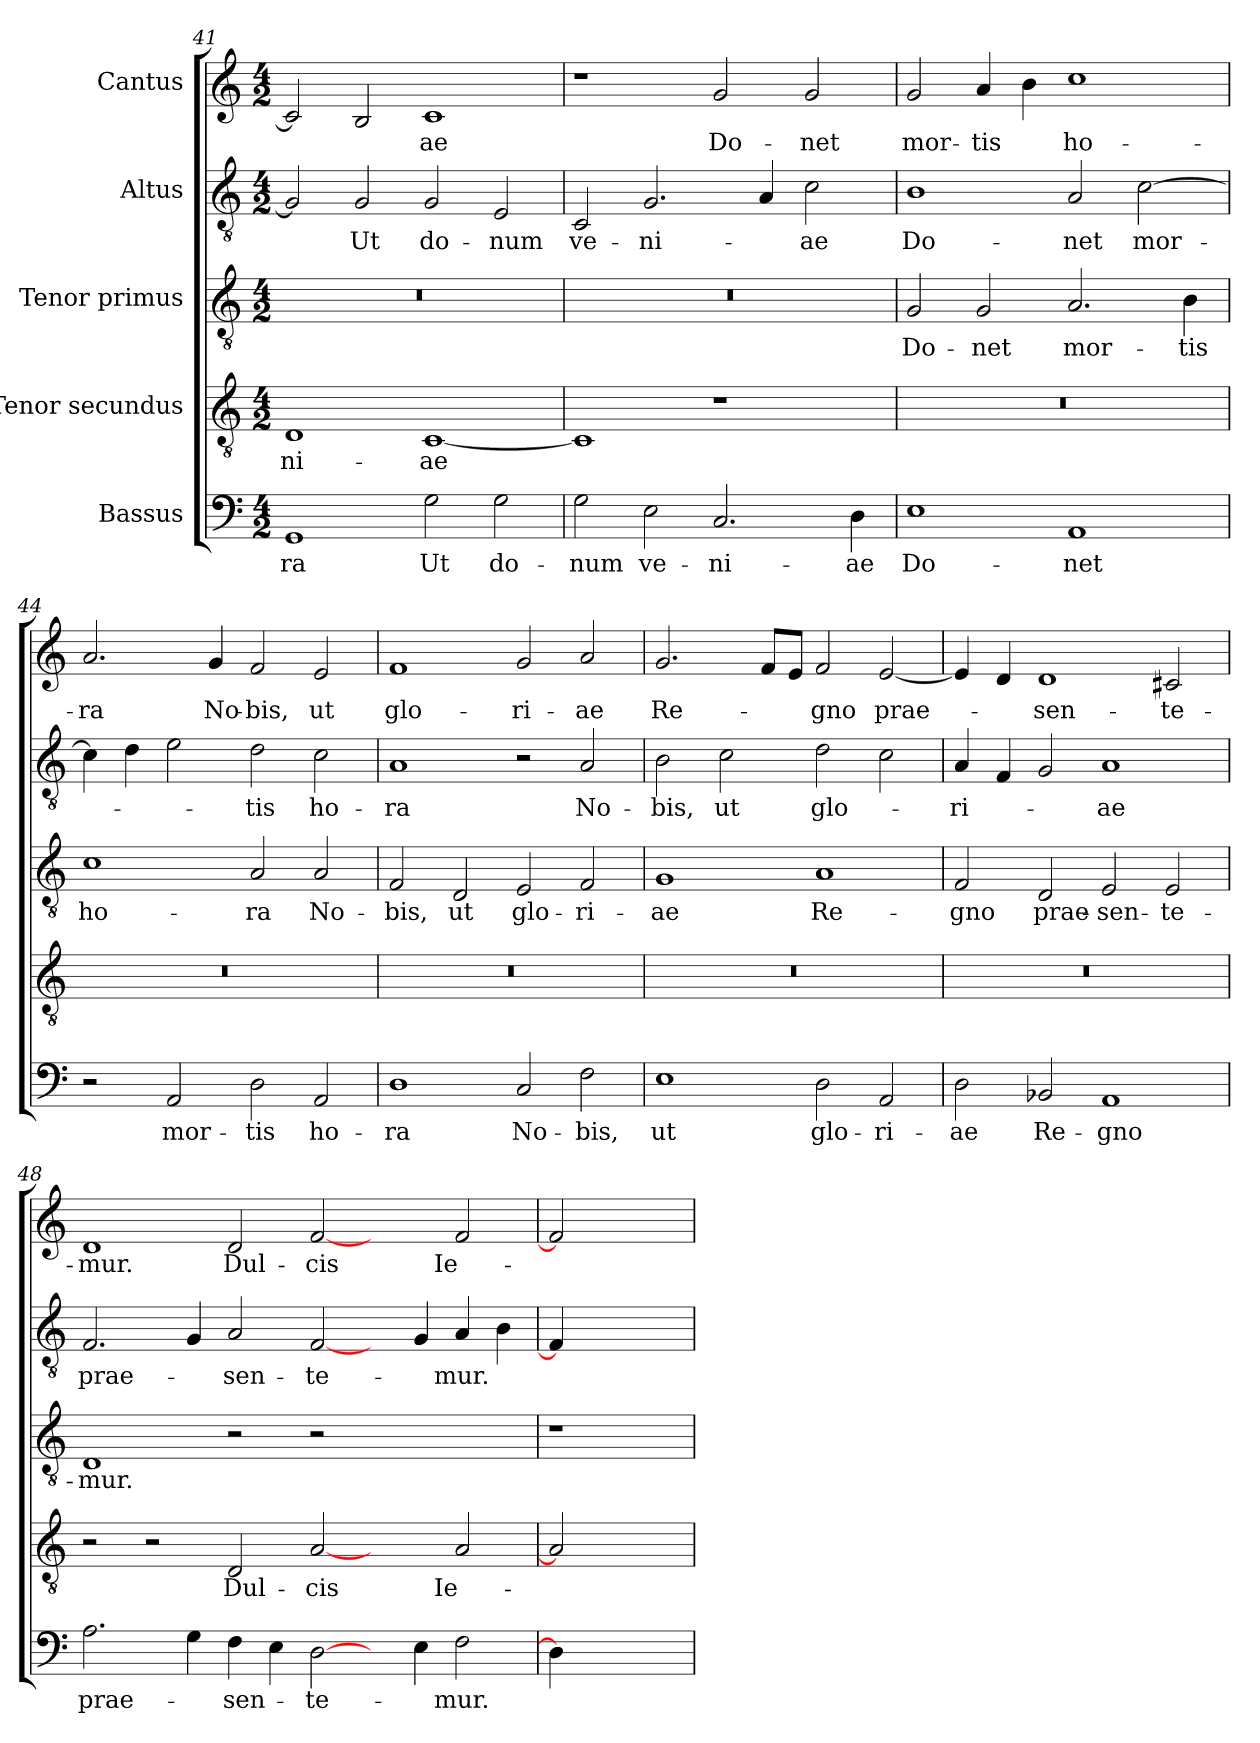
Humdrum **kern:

**kern	**text	**kern	**text	**kern	**text	**kern	**text	**kern	**text
*part5	*part5	*part4	*part4	*part3	*part3	*part2	*part2	*part1	*part1
*staff5	*staff5	*staff4	*staff4	*staff3	*staff3	*staff2	*staff2	*staff1	*staff1
*I"Bassus	*	*I"Tenor secundus	*	*I"Tenor primus	*	*I"Altus	*	*I"Cantus	*
*clefF4	*	*clefGv2	*	*clefGv2	*	*clefGv2	*	*clefG2	*
*k[]	*	*k[]	*	*k[]	*	*k[]	*	*k[]	*
*C:	*	*C:	*	*C:	*	*C:	*	*C:	*
*M4/2	*	*M4/2	*	*M4/2	*	*M4/2	*	*M4/2	*
=41	=41	=41	=41	=41	=41	=41	=41	=41	=41
!	!LO:LY:i	!	!	!	!	!	!	!	!
1GG/	-ra	1D/	-ni-	0r	.	2G/]	.	2c/]	.
.	.	.	.	.	.	2G/	Ut	2B/	.
2G\	Ut	[1C/	-ae	.	.	2G/	do-	1c/	-ae
2G\	do-	.	.	.	.	2E/	-num	.	.
=42	=42	=42	=42	=42	=42	=42	=42	=42	=42
2G\	-num	1C/]	.	0r	.	2C/	ve-	1r	.
2E\	ve-	.	.	.	.	2.G/	-ni-	.	.
2.C/	-ni-	1r	.	.	.	.	.	2g/	Do-
.	.	.	.	.	.	4A/	.	.	.
.	.	.	.	.	.	2c\	-ae	2g/	-net
4D\	-ae	.	.	.	.	.	.	.	.
!!LO:PB:g=z
=43	=43	=43	=43	=43	=43	=43	=43	=43	=43
!	!LO:LY:i	!	!	!	!	!	!LO:LY:i	!	!
1E\	Do-	0r	.	2G/	Do-	1B\	Do-	2g/	mor-
.	.	.	.	2G/	-net	.	.	4a/	-tis
.	.	.	.	.	.	.	.	4b\	.
!	!LO:LY:i	!	!	!	!	!	!LO:LY:i	!	!
1AA/	-net	.	.	2.A/	mor-	2A/	-net	1cc\	ho-
!	!	!	!	!	!	!	!LO:LY:i	!	!
.	.	.	.	.	.	[2c\	mor-	.	.
.	.	.	.	4B\	-tis	.	.	.	.
=44	=44	=44	=44	=44	=44	=44	=44	=44	=44
2r	.	0r	.	1c\	ho-	4c\]	.	2.a/	-ra
.	.	.	.	.	.	4d\	.	.	.
!	!LO:LY:i	!	!	!	!	!	!	!	!
2AA/	mor-	.	.	.	.	2e\	.	.	.
.	.	.	.	.	.	.	.	4g/	No-
!	!LO:LY:i	!	!	!	!	!	!LO:LY:i	!	!
2D\	-tis	.	.	2A/	-ra	2d\	-tis	2f/	-bis,
!	!LO:LY:i	!	!	!	!	!	!LO:LY:i	!	!
2AA/	ho-	.	.	2A/	No-	2c\	ho-	2e/	ut
=45	=45	=45	=45	=45	=45	=45	=45	=45	=45
!	!LO:LY:i	!	!	!	!	!	!LO:LY:i	!	!
1D\	-ra	0r	.	2F/	-bis,	1A/	-ra	1f/	glo-
.	.	.	.	2D/	ut	.	.	.	.
!	!LO:LY:i	!	!	!	!	!	!	!	!
2C/	No-	.	.	2E/	glo-	2r	.	2g/	-ri-
!	!LO:LY:i	!	!	!	!	!	!LO:LY:i	!	!
2F\	-bis,	.	.	2F/	-ri-	2A/	No-	2a/	-ae
=46	=46	=46	=46	=46	=46	=46	=46	=46	=46
!	!LO:LY:i	!	!	!	!	!	!LO:LY:i	!	!
1E\	ut	0r	.	1G/	-ae	2B\	-bis,	2.g/	Re-
!	!	!	!	!	!	!	!LO:LY:i	!	!
.	.	.	.	.	.	2c\	ut	.	.
.	.	.	.	.	.	.	.	8f/L	.
.	.	.	.	.	.	.	.	8e/J	.
!	!LO:LY:i	!	!	!	!	!	!LO:LY:i	!	!
2D\	glo-	.	.	1A/	Re-	2d\	glo-	2f/	-gno
!	!LO:LY:i	!	!	!	!	!	!	!	!
2AA/	-ri-	.	.	.	.	2c\	.	[2e/	prae-
=47	=47	=47	=47	=47	=47	=47	=47	=47	=47
!	!LO:LY:i	!	!	!	!	!	!LO:LY:i	!	!
2D\	-ae	0r	.	2F/	-gno	4A/	-ri-	4e/]	.
.	.	.	.	.	.	4F/	.	4d/	.
!	!LO:LY:i	!	!	!	!	!	!	!	!
2BB-X/	Re-	.	.	2D/	prae-	2G/	.	1d/	-sen-
!	!LO:LY:i	!	!	!	!	!	!LO:LY:i	!	!
1AA/	-gno	.	.	2E/	-sen-	1A/	-ae	.	.
.	.	.	.	2E/	-te-	.	.	2c#X/	-te-
!!LO:LB:g=z
=48	=48	=48	=48	=48	=48	=48	=48	=48	=48
!	!LO:LY:i	!	!	!	!	!	!LO:LY:i	!	!
2.A\	prae-	2r	.	1D/	-mur.	2.F/	prae-	1d/	-mur.
.	.	2r	.	.	.	.	.	.	.
4G\	.	.	.	.	.	4G/	.	.	.
!	!LO:LY:i	!	!	!	!	!	!LO:LY:i	!	!
4F\	-sen-	2D/	Dul-	2r	.	2A/	-sen-	2d/	Dul-
4E\	.	.	.	.	.	.	.	.	.
!	!LO:LY:i	!	!	!	!	!	!LO:LY:i	!	!
[2D\	-te-	[2A/	-cis	2r	.	[2F/	-te-	[2f/	-cis
4ryy	.	2ryy	.	1ryy	.	4ryy	.	2ryy	.
4E\	.	.	.	.	.	4G/	.	.	.
!	!LO:LY:i	!	!	!	!	!	!LO:LY:i	!	!
2F\	-mur.	2A/	Ie-	.	.	4A/	-mur.	2f/	Ie-
.	.	.	.	.	.	4B\	.	.	.
=49	=49	=49	=49	=49	=49	=49	=49	=49	=49
4D\]	.	2A/]	.	1r	.	4F/]	.	2f/]	.
2.ryy	.	.	.	.	.	2.ryy	.	.	.
.	.	2ryy	.	.	.	.	.	2ryy	.
=	=	=	=	=	=	=	=	=	=
*-	*-	*-	*-	*-	*-	*-	*-	*-	*-
